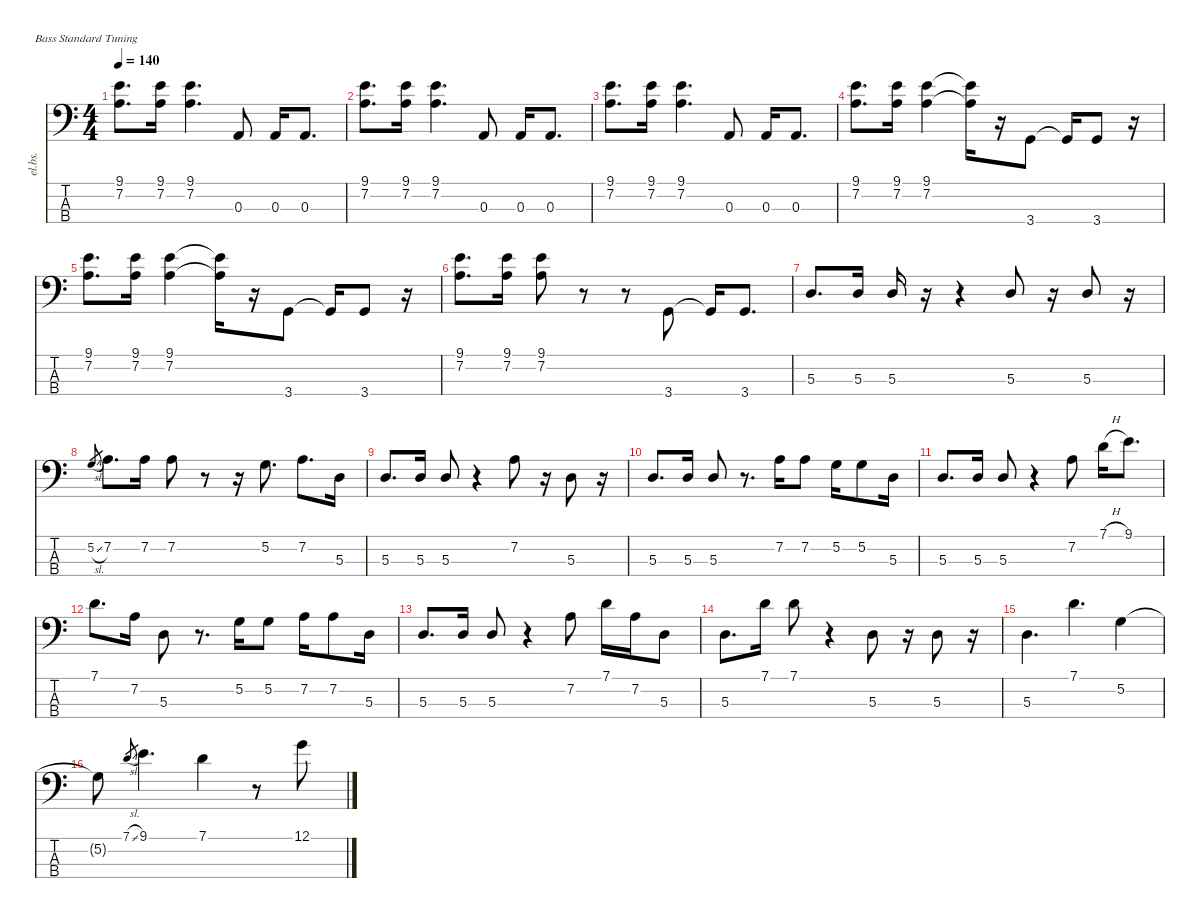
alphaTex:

\defaultSystemsLayout 4
\hideDynamics
\bracketExtendMode nobrackets
\otherSystemsTrackNameOrientation horizontal
\track ("Bass" "el.bs.") {defaultSystemsLayout 4 instrument electricbassfinger}
\staff {score tabs}
\tuning (G2 D2 A1 E1)
\ts (4 4)
\tempo 140
\clef f4
\ks c
(9.1 7.2).8{d dy f beam Down} (9.1 7.2).16{beam Down} (9.1 7.2).4{d beam Down} 0.3.8{beam Up} 0.3.16{beam Up} 0.3.8{d beam Up} |
(9.1 7.2).8{d beam Down} (9.1 7.2).16{beam Down} (9.1 7.2).4{d beam Down} 0.3.8{beam Up} 0.3.16{beam Up} 0.3.8{d beam Up} |
(9.1 7.2).8{d beam Down} (9.1 7.2).16{beam Down} (9.1 7.2).4{d beam Down} 0.3.8{beam Up} 0.3.16{beam Up} 0.3.8{d beam Up} |
(9.1 7.2).8{d beam Down} (9.1 7.2).16{beam Down} (9.1 7.2).4{beam Down} (9.1{t} 7.2{t}).16{beam Down} r.16{beam Down} 3.4.8{beam Down} 3.4{t}.16{beam Up} 3.4.8{beam Up} r.16{beam Up} |
(9.1 7.2).8{d beam Down} (9.1 7.2).16{beam Down} (9.1 7.2).4{beam Down} (9.1{t} 7.2{t}).16{beam Down} r.16{beam Down} 3.4.8{beam Down} 3.4{t}.16{beam Up} 3.4.8{beam Up} r.16{beam Up} |
(9.1 7.2).8{d beam Down} (9.1 7.2).16{beam Down} (9.1 7.2).8{beam Down} r.8{beam Down} r.8{beam Down} 3.4.8{beam Up} 3.4{t}.16{beam Up} 3.4.8{d beam Up} |
5.3.8{d beam Up} 5.3.16{beam Up} 5.3.16{beam Up} r.16{beam Up} r.4{beam Up} 5.3.8{beam Up} r.16{beam Up} 5.3.8{beam Up} r.16{beam Up} |
5.2{sl}.8{gr dy mf beam Up} 7.2.8{d dy f beam Down} 7.2.16{beam Down} 7.2.8{beam Down} r.8{beam Down} r.16{beam Down} 5.2.8{d beam Down} 7.2.8{d beam Down} 5.3.16{beam Down} |
5.3.8{d beam Up} 5.3.16{beam Up} 5.3.8{beam Up} r.4{beam Up} 7.2.8{beam Down} r.16{beam Down} 5.3.8{beam Down} r.16{beam Down} |
5.3.8{d beam Up} 5.3.16{beam Up} 5.3.8{beam Up} r.8{d beam Up} 7.2.16{beam Down} 7.2.8{beam Down} 5.2.16{beam Down} 5.2.8{beam Down} 5.3.16{beam Down} |
5.3.8{d beam Up} 5.3.16{beam Up} 5.3.8{beam Up} r.4{beam Up} 7.2.8{beam Down} 7.1{h}.16{beam Down} 9.1.8{d beam Down} |
7.1.8{d beam Down} 7.2.16{beam Down} 5.3.8{beam Down} r.8{d beam Down} 5.2.16{beam Down} 5.2.8{beam Down} 7.2.16{beam Down} 7.2.8{beam Down} 5.3.16{beam Down} |
5.3.8{d beam Up} 5.3.16{beam Up} 5.3.8{beam Up} r.4{beam Up} 7.2.8{beam Down} 7.1.16{beam Down} 7.2.16{beam Down} 5.3.8{beam Down} |
5.3.8{d beam Down} 7.1.16{beam Down} 7.1.8{beam Down} r.4{beam Down} 5.3.8{beam Down} r.16{beam Down} 5.3.8{beam Down} r.16{beam Down} |
5.3.4{d beam Down} 7.1.4{d beam Down} 5.2.4{beam Down} |
5.2{t}.8{beam Down} 7.1{sl}.8{gr dy mf beam Up} 9.1.4{d dy f beam Down} 7.1.4{beam Down} r.8{beam Down} 12.1.8{beam Down}
